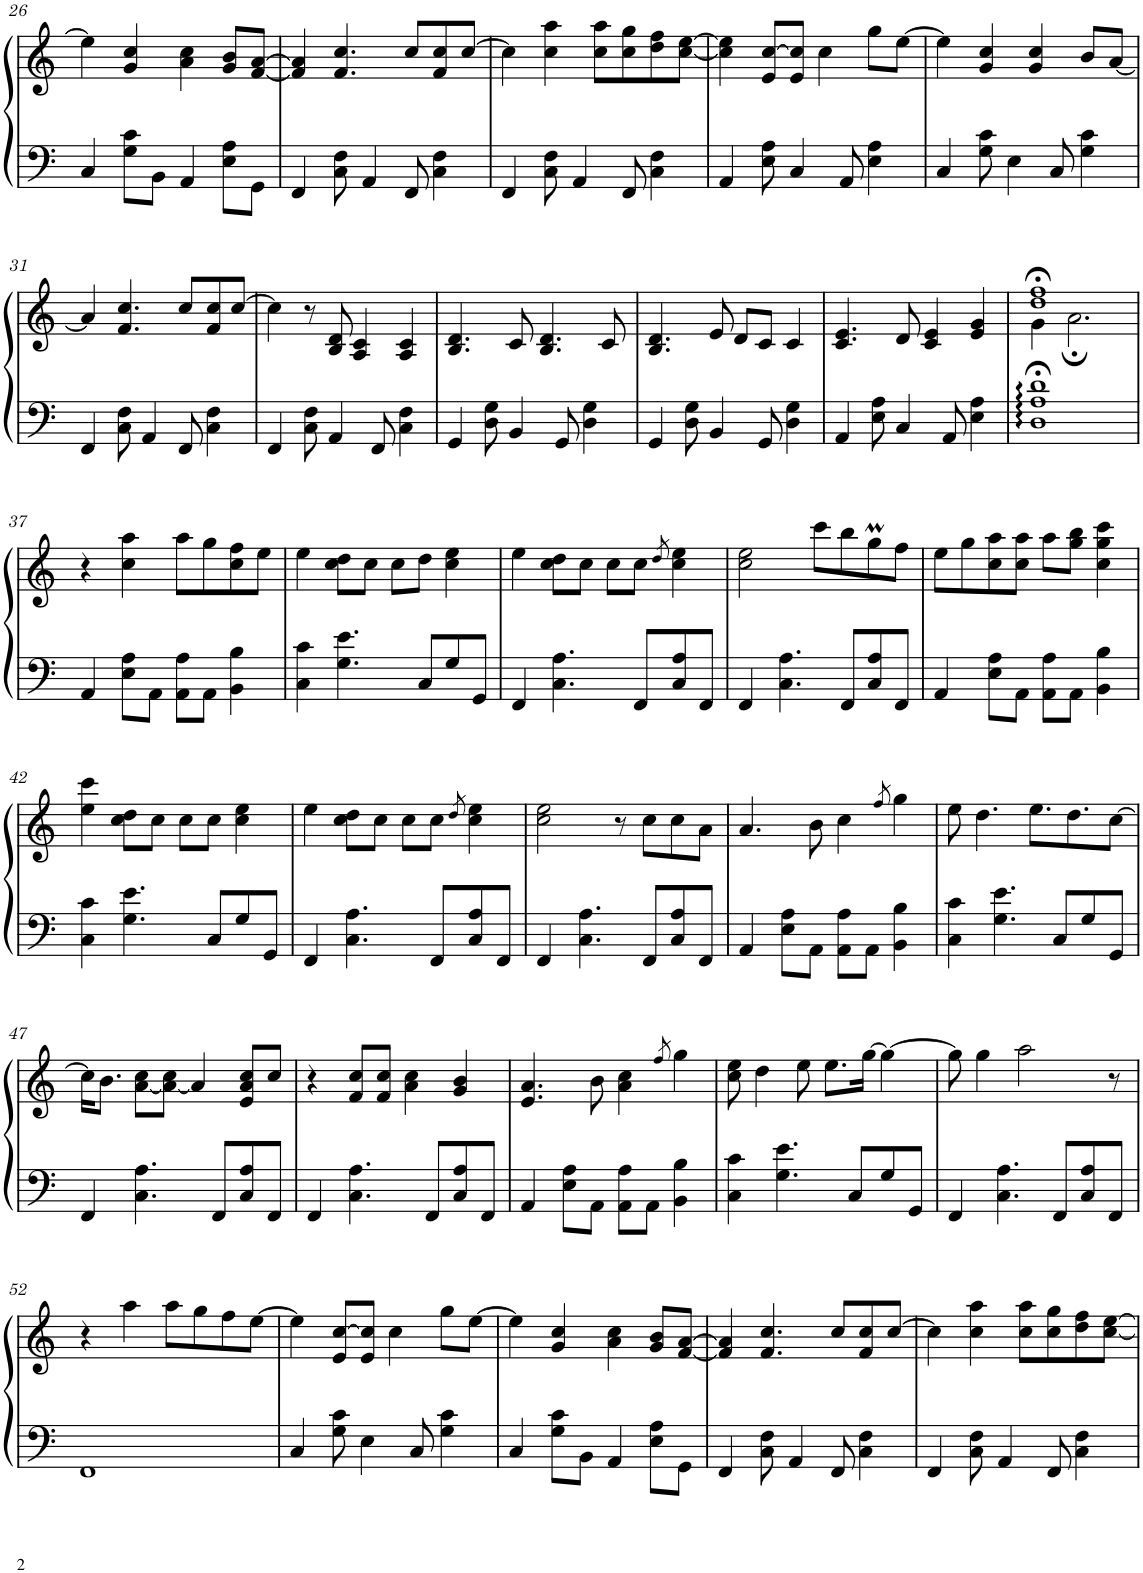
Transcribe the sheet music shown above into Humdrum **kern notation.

**kern	**kern
*part1	*part1
*staff2	*staff1
*I"Piano	*
*I'Pno.	*
!!LO:PB:g=z
*clefF4	*clefG2
*k[]	*k[]
*M4/4	*M4/4
=26	=26
4C/	4ee\]
8G\ 8c\L	4g/ 4cc/
8BB\J	.
4AA/	4a\ 4cc\
8E\ 8A\L	8g/ 8b/L
8GG\J	[8f/ [8a/J
=27	=27
4FF/	4f/] 4a/]
8C\ 8F\	4.f/ 4.cc/
4AA/	.
8FF/	8cc/L
4C\ 4F\	8f/ 8cc/
.	[8cc/J
=28	=28
4FF/	4cc\]
8C\ 8F\	4cc\ 4aa\
4AA/	.
.	8cc\ 8aa\L
8FF/	8cc\ 8gg\
4C\ 4F\	8dd\ 8ff\
.	[8cc\ [8ee\J
=29	=29
4AA/	4cc\] 4ee\]
8E\ 8A\	8e/ [8cc/L
4C/	8e/ 8cc/]J
.	4cc\
8AA/	.
4E\ 4A\	8gg\L
.	[8ee\J
=30	=30
4C/	4ee\]
8G\ 8c\	4g/ 4cc/
4E\	.
.	4g/ 4cc/
8C/	.
4G\ 4c\	8b/L
.	[8a/J
!!LO:LB:g=z
=31	=31
4FF/	4a/]
8C\ 8F\	4.f/ 4.cc/
4AA/	.
8FF/	8cc/L
4C\ 4F\	8f/ 8cc/
.	[8cc/J
=32	=32
4FF/	4cc\]
8C\ 8F\	8r
4AA/	8B/ 8d/
.	4A/ 4c/
8FF/	.
4C\ 4F\	4A/ 4c/
=33	=33
4GG/	4.B/ 4.d/
8D\ 8G\	.
4BB/	8c/
.	4.B/ 4.d/
8GG/	.
4D\ 4G\	.
.	8c/
=34	=34
4GG/	4.B/ 4.d/
8D\ 8G\	.
4BB/	8e/
.	8d/L
8GG/	8c/J
4D\ 4G\	4c/
=35	=35
4AA/	4.c/ 4.e/
8E\ 8A\	.
4C/	8d/
.	4c/ 4e/
8AA/	.
4E\ 4A\	4e/ 4g/
=36	=36
*	*^
1D;< 1A;< 1d;<	1dd;< 1ff;<	4g\
.	.	2.a;\
*	*v	*v
!!LO:LB:g=z
=37	=37
4AA/	4r
8E\ 8A\L	4cc\ 4aa\
8AA\J	.
8AA\ 8A\L	8aa\L
8AA\J	8gg\
4BB\ 4B\	8cc\ 8ff\
.	8ee\J
=38	=38
4C\ 4c\	4ee\
4.G\ 4.e\	8cc\ 8dd\L
.	8cc\J
.	8cc\L
8C/L	8dd\J
8G/	4cc\ 4ee\
8GG/J	.
=39	=39
4FF/	4ee\
4.C\ 4.A\	8cc\ 8dd\L
.	8cc\J
.	8cc\L
8FF/L	8cc\J
.	8qdd/
8C/ 8A/	4cc\ 4ee\
8FF/J	.
=40	=40
4FF/	2cc\ 2ee\
4.C\ 4.A\	.
.	8ccc\L
8FF/L	8bb\
8C/ 8A/	8ggM\
8FF/J	8ff\J
=41	=41
4AA/	8ee\L
.	8gg\
8E\ 8A\L	8cc\ 8aa\
8AA\J	8cc\ 8aa\J
8AA\ 8A\L	8aa\L
8AA\J	8gg\ 8bb\J
4BB\ 4B\	4cc\ 4gg\ 4ccc\
!!LO:LB:g=z
=42	=42
4C\ 4c\	4ee\ 4ccc\
4.G\ 4.e\	8cc\ 8dd\L
.	8cc\J
.	8cc\L
8C/L	8cc\J
8G/	4cc\ 4ee\
8GG/J	.
=43	=43
4FF/	4ee\
4.C\ 4.A\	8cc\ 8dd\L
.	8cc\J
.	8cc\L
8FF/L	8cc\J
.	8qdd/
8C/ 8A/	4cc\ 4ee\
8FF/J	.
=44	=44
4FF/	2cc\ 2ee\
4.C\ 4.A\	.
.	8r
8FF/L	8cc\L
8C/ 8A/	8cc\
8FF/J	8a\J
=45	=45
4AA/	4.a/
8E\ 8A\L	.
8AA\J	8b\
8AA\ 8A\L	4cc\
8AA\J	.
.	8qff/
4BB\ 4B\	4gg\
=46	=46
4C\ 4c\	8ee\
.	4.dd\
4.G\ 4.e\	.
.	8.ee\L
8C/L	.
.	8.dd\
8G/	.
8GG/J	[8cc\J
!!LO:LB:g=z
=47	=47
4FF/	16cc\KL]
.	8.b\J
4.C\ 4.A\	[8a\ 8cc\L
.	8a\_ 8cc\J
.	4a/]
8FF/L	.
8C/ 8A/	8e/ 8a/ 8cc/L
8FF/J	8cc/J
=48	=48
4FF/	4r
4.C\ 4.A\	8f/ 8cc/L
.	8f/ 8cc/J
.	4a\ 4cc\
8FF/L	.
8C/ 8A/	4g/ 4b/
8FF/J	.
=49	=49
4AA/	4.e/ 4.a/
8E\ 8A\L	.
8AA\J	8b\
8AA\ 8A\L	4a\ 4cc\
8AA\J	.
.	8qff/
4BB\ 4B\	4gg\
=50	=50
4C\ 4c\	8cc\ 8ee\
.	4dd\
4.G\ 4.e\	.
.	8ee\
.	8.ee\L
8C/L	.
.	[16gg\Jk
8G/	4gg\_
8GG/J	.
=51	=51
4FF/	8gg\]
.	4gg\
4.C\ 4.A\	.
.	2aa\
8FF/L	.
8C/ 8A/	.
8FF/J	8r
!!LO:LB:g=z
=52	=52
1FF	4r
.	4aa\
.	8aa\L
.	8gg\
.	8ff\
.	[8ee\J
=53	=53
4C/	4ee\]
8G\ 8c\	8e/ [8cc/L
4E\	8e/ 8cc/]J
.	4cc\
8C/	.
4G\ 4c\	8gg\L
.	[8ee\J
=54	=54
4C/	4ee\]
8G\ 8c\L	4g/ 4cc/
8BB\J	.
4AA/	4a\ 4cc\
8E\ 8A\L	8g/ 8b/L
8GG\J	[8f/ [8a/J
=55	=55
4FF/	4f/] 4a/]
8C\ 8F\	4.f/ 4.cc/
4AA/	.
8FF/	8cc/L
4C\ 4F\	8f/ 8cc/
.	[8cc/J
=56	=56
4FF/	4cc\]
8C\ 8F\	4cc\ 4aa\
4AA/	.
.	8cc\ 8aa\L
8FF/	8cc\ 8gg\
4C\ 4F\	8dd\ 8ff\
.	[8cc\ [8ee\J
=	=
*-	*-
